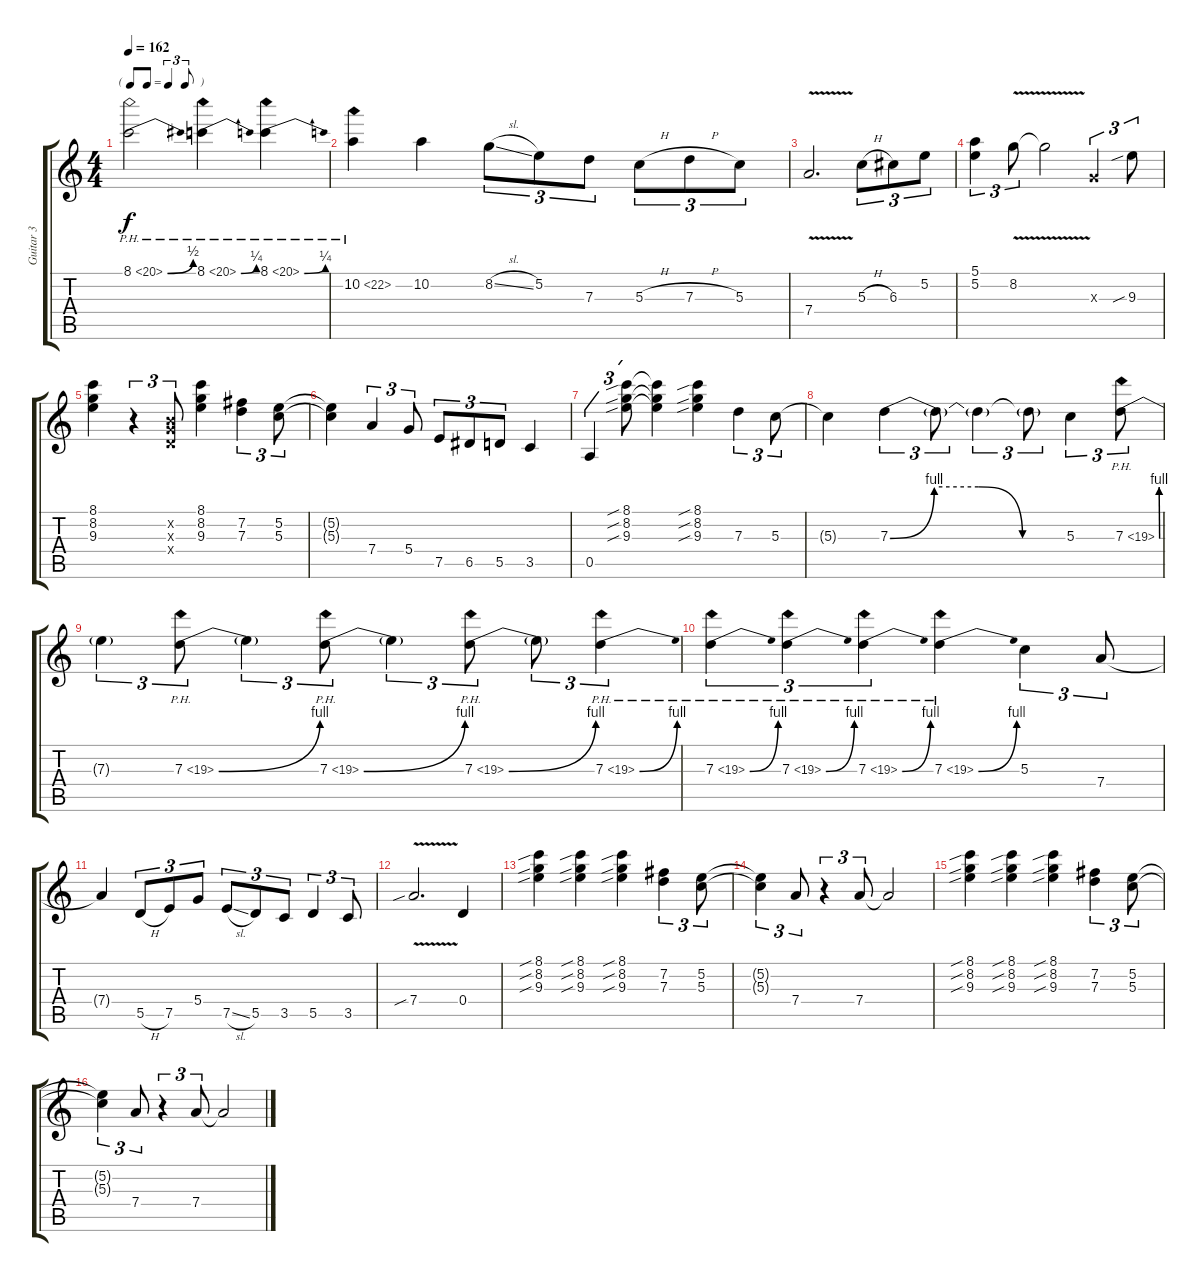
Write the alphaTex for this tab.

\track ("Guitar 3" "Guitar 3") {instrument overdrivenguitar}
\staff {score tabs}
\tuning (E4 B3 G3 D3 A2 E2) {hide}
\ts (4 4)
\tf triplet8th
\tempo 162
\clef g2
\ks c
8.1{be (bend 0 0 60 2) ph 12}.2{dy f} 8.1{be (bend 0 0 60 1) ph 12}.4 8.1{be (bend 0 0 60 1) ph 12}.4 |
10.2{ph 12}.4 10.2.4 8.2{sl}.8{tu (3 2)} 5.2.8{tu (3 2)} 7.3.8{tu (3 2)} 5.3{h}.8{tu (3 2)} 7.3{h}.8{tu (3 2)} 5.3.8{tu (3 2)} |
7.4{v}.2{d} 5.3{h}.8{tu (3 2)} 6.3.8{tu (3 2)} 5.2.8{tu (3 2)} |
(5.1 5.2).4{tu (3 2)} 8.2{v}.8{tu (3 2)} 8.2{t}.2 0.3{x}.4{tu (3 2)} 9.3{sib}.8{tu (3 2)} |
(8.1 8.2 9.3).4 r.4{tu (3 2)} (0.2{x} 0.3{x} 0.4{x}).8{tu (3 2)} (8.1 8.2 9.3).4 (7.2 7.3).4{tu (3 2)} (5.2 5.3).8{tu (3 2)} |
(5.2{t} 5.3{t}).4 7.4.4{tu (3 2)} 5.4.8{tu (3 2)} 7.5.8{tu (3 2)} 6.5.8{tu (3 2)} 5.5.8{tu (3 2)} 3.5.4 |
0.5.4{tu (3 2)} (8.1{sib} 8.2{sib} 9.3{sib}).8{tu (3 2)} (8.1{t} 8.2{t} 9.3{t}).4 (8.1{sib} 8.2{sib} 9.3{sib}).4 7.3.4{tu (3 2)} 5.3.8{tu (3 2)} |
5.3{t}.4 7.3{be (custom 0 0 15 4 30 4 45 0 60 0)}.4{tu (3 2)} 7.3{t}.8{tu (3 2)} 7.3{t}.4{tu (3 2)} 7.3{t}.8{tu (3 2)} 5.3.4{tu (3 2)} 7.3{be (bend 0 0 60 4) ph 12}.8{tu (3 2)} |
7.3{t}.4{tu (3 2)} 7.3{be (bend 0 0 60 4) ph 12}.8{tu (3 2)} 7.3{t}.4{tu (3 2)} 7.3{be (bend 0 0 60 4) ph 12}.8{tu (3 2)} 7.3{t}.4{tu (3 2)} 7.3{be (bend 0 0 60 4) ph 12}.8{tu (3 2)} 7.3{t}.8{tu (3 2)} 7.3{be (bend 0 0 60 4) ph 12}.4{tu (3 2)} |
7.3{be (bend 0 0 60 4) ph 12}.4{tu (3 2)} 7.3{be (bend 0 0 60 4) ph 12}.4{tu (3 2)} 7.3{be (bend 0 0 60 4) ph 12}.4{tu (3 2)} 7.3{be (bend 0 0 60 4) ph 12}.4 5.3.4{tu (3 2)} 7.4.8{tu (3 2)} |
7.4{t}.4 5.5{h}.8{tu (3 2)} 7.5.8{tu (3 2)} 5.4.8{tu (3 2)} 7.5{sl}.8{tu (3 2)} 5.5.8{tu (3 2)} 3.5.8{tu (3 2)} 5.5.4{tu (3 2)} 3.5.8{tu (3 2)} |
7.4{v sib}.2{d} 0.4.4 |
(8.1{sib} 8.2{sib} 9.3{sib}).4 (8.1{sib} 8.2{sib} 9.3{sib}).4 (8.1{sib} 8.2{sib} 9.3{sib}).4 (7.2 7.3).4{tu (3 2)} (5.2 5.3).8{tu (3 2)} |
(5.2{t} 5.3{t}).4{tu (3 2)} 7.4.8{tu (3 2)} r.4{tu (3 2)} 7.4.8{tu (3 2)} 7.4{t}.2 |
(8.1{sib} 8.2{sib} 9.3{sib}).4 (8.1{sib} 8.2{sib} 9.3{sib}).4 (8.1{sib} 8.2{sib} 9.3{sib}).4 (7.2 7.3).4{tu (3 2)} (5.2 5.3).8{tu (3 2)} |
(5.2{t} 5.3{t}).4{tu (3 2)} 7.4.8{tu (3 2)} r.4{tu (3 2)} 7.4.8{tu (3 2)} 7.4{t}.2
